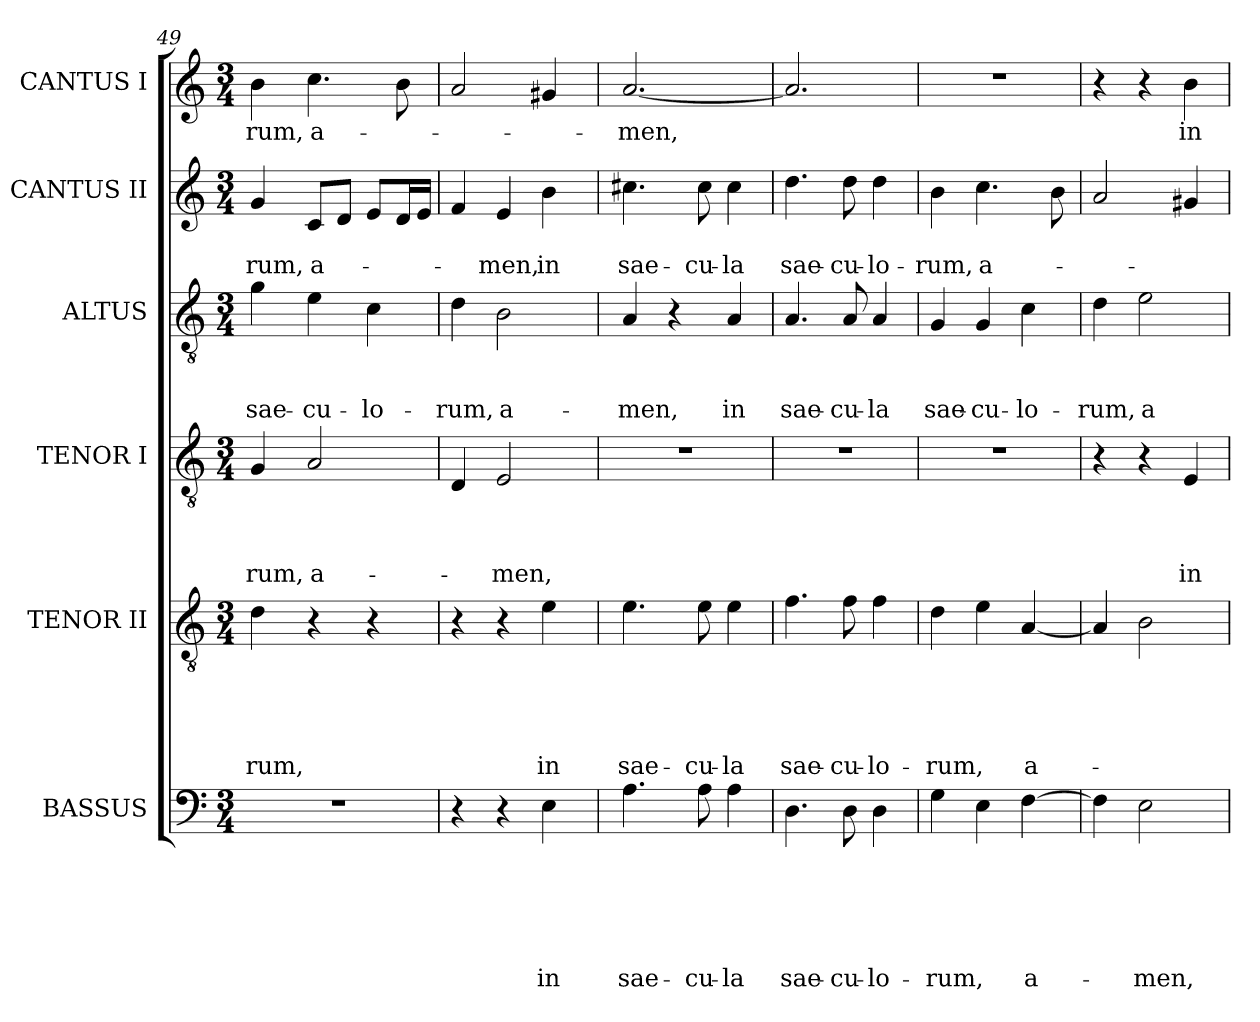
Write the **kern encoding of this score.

**kern	**text	**text	**text	**text	**text	**text	**kern	**text	**text	**text	**text	**text	**kern	**text	**text	**text	**text	**kern	**text	**text	**text	**kern	**text	**text	**kern	**text
*part6	*part6	*part6	*part6	*part6	*part6	*part6	*part5	*part5	*part5	*part5	*part5	*part5	*part4	*part4	*part4	*part4	*part4	*part3	*part3	*part3	*part3	*part2	*part2	*part2	*part1	*part1
*staff6	*staff6	*staff6	*staff6	*staff6	*staff6	*staff6	*staff5	*staff5	*staff5	*staff5	*staff5	*staff5	*staff4	*staff4	*staff4	*staff4	*staff4	*staff3	*staff3	*staff3	*staff3	*staff2	*staff2	*staff2	*staff1	*staff1
*I"BASSUS	*	*	*	*	*	*	*I"TENOR II	*	*	*	*	*	*I"TENOR I	*	*	*	*	*I"ALTUS	*	*	*	*I"CANTUS II	*	*	*I"CANTUS I	*
*clefF4	*	*	*	*	*	*	*clefGv2	*	*	*	*	*	*clefGv2	*	*	*	*	*clefGv2	*	*	*	*clefG2	*	*	*clefG2	*
*k[]	*	*	*	*	*	*	*k[]	*	*	*	*	*	*k[]	*	*	*	*	*k[]	*	*	*	*k[]	*	*	*k[]	*
*C:	*	*	*	*	*	*	*C:	*	*	*	*	*	*C:	*	*	*	*	*C:	*	*	*	*C:	*	*	*C:	*
*M3/4	*	*	*	*	*	*	*M3/4	*	*	*	*	*	*M3/4	*	*	*	*	*M3/4	*	*	*	*M3/4	*	*	*M3/4	*
=49	=49	=49	=49	=49	=49	=49	=49	=49	=49	=49	=49	=49	=49	=49	=49	=49	=49	=49	=49	=49	=49	=49	=49	=49	=49	=49
2.r	.	.	.	.	.	.	4d\	.	.	.	.	-rum,	4G/	.	.	.	-rum,	4g\	.	.	sae-	4g/	.	-rum,	4b\	-rum,
.	.	.	.	.	.	.	4r	.	.	.	.	.	2A/	.	.	.	a-	4e\	.	.	-cu-	8c/L	.	a-	4.cc\	a-
.	.	.	.	.	.	.	.	.	.	.	.	.	.	.	.	.	.	.	.	.	.	8d/J	.	.	.	.
.	.	.	.	.	.	.	4r	.	.	.	.	.	.	.	.	.	.	4c\	.	.	-lo-	8e/L	.	.	.	.
.	.	.	.	.	.	.	.	.	.	.	.	.	.	.	.	.	.	.	.	.	.	16d/L	.	.	8b\	.
.	.	.	.	.	.	.	.	.	.	.	.	.	.	.	.	.	.	.	.	.	.	16e/JJ	.	.	.	.
=50	=50	=50	=50	=50	=50	=50	=50	=50	=50	=50	=50	=50	=50	=50	=50	=50	=50	=50	=50	=50	=50	=50	=50	=50	=50	=50
4r	.	.	.	.	.	.	4r	.	.	.	.	.	4D/	.	.	.	.	4d\	.	.	-rum,	4f/	.	.	2a/	.
4r	.	.	.	.	.	.	4r	.	.	.	.	.	2E/	.	.	.	-men,	2B\	.	.	a-	4e/	.	-men,	.	.
4E\	.	.	.	.	.	in	4e\	.	.	.	.	in	.	.	.	.	.	.	.	.	.	4b\	.	in	4g#/	.
=51	=51	=51	=51	=51	=51	=51	=51	=51	=51	=51	=51	=51	=51	=51	=51	=51	=51	=51	=51	=51	=51	=51	=51	=51	=51	=51
4.A\	.	.	.	.	.	sae-	4.e\	.	.	.	.	sae-	2.r	.	.	.	.	4A/	.	.	-men,	4.cc#X\	.	sae-	[2.a/	-men,
.	.	.	.	.	.	.	.	.	.	.	.	.	.	.	.	.	.	4r	.	.	.	.	.	.	.	.
8A\	.	.	.	.	.	-cu-	8e\	.	.	.	.	-cu-	.	.	.	.	.	.	.	.	.	8cc#\	.	-cu-	.	.
4A\	.	.	.	.	.	-la	4e\	.	.	.	.	-la	.	.	.	.	.	4A/	.	.	in	4cc#\	.	-la	.	.
=52	=52	=52	=52	=52	=52	=52	=52	=52	=52	=52	=52	=52	=52	=52	=52	=52	=52	=52	=52	=52	=52	=52	=52	=52	=52	=52
4.D\	.	.	.	.	.	sae-	4.f\	.	.	.	.	sae-	2.r	.	.	.	.	4.A/	.	.	sae-	4.dd\	.	sae-	2.a/]	.
8D\	.	.	.	.	.	-cu-	8f\	.	.	.	.	-cu-	.	.	.	.	.	8A/	.	.	-cu-	8dd\	.	-cu-	.	.
4D\	.	.	.	.	.	-lo-	4f\	.	.	.	.	-lo-	.	.	.	.	.	4A/	.	.	-la	4dd\	.	-lo-	.	.
=53	=53	=53	=53	=53	=53	=53	=53	=53	=53	=53	=53	=53	=53	=53	=53	=53	=53	=53	=53	=53	=53	=53	=53	=53	=53	=53
4G\	.	.	.	.	.	-rum,	4d\	.	.	.	.	-rum,	2.r	.	.	.	.	4G/	.	.	sae-	4b\	.	-rum,	2.r	.
4E\	.	.	.	.	.	.	4e\	.	.	.	.	.	.	.	.	.	.	4G/	.	.	-cu-	4.cc\	.	a-	.	.
[4F\	.	.	.	.	.	a-	[4A/	.	.	.	.	a-	.	.	.	.	.	4c\	.	.	-lo-	.	.	.	.	.
.	.	.	.	.	.	.	.	.	.	.	.	.	.	.	.	.	.	.	.	.	.	8b\	.	.	.	.
!!LO:PB:g=z
=54	=54	=54	=54	=54	=54	=54	=54	=54	=54	=54	=54	=54	=54	=54	=54	=54	=54	=54	=54	=54	=54	=54	=54	=54	=54	=54
4F\]	.	.	.	.	.	.	4A/]	.	.	.	.	.	4r	.	.	.	.	4d\	.	.	-rum,	2a/	.	.	4r	.
2E\	.	.	.	.	.	-men,	2B\	.	.	.	.	.	4r	.	.	.	.	2e\	.	.	a-	.	.	.	4r	.
.	.	.	.	.	.	.	.	.	.	.	.	.	4E/	.	.	.	in	.	.	.	.	4g#/	.	.	4b\	in
=	=	=	=	=	=	=	=	=	=	=	=	=	=	=	=	=	=	=	=	=	=	=	=	=	=	=
*-	*-	*-	*-	*-	*-	*-	*-	*-	*-	*-	*-	*-	*-	*-	*-	*-	*-	*-	*-	*-	*-	*-	*-	*-	*-	*-
